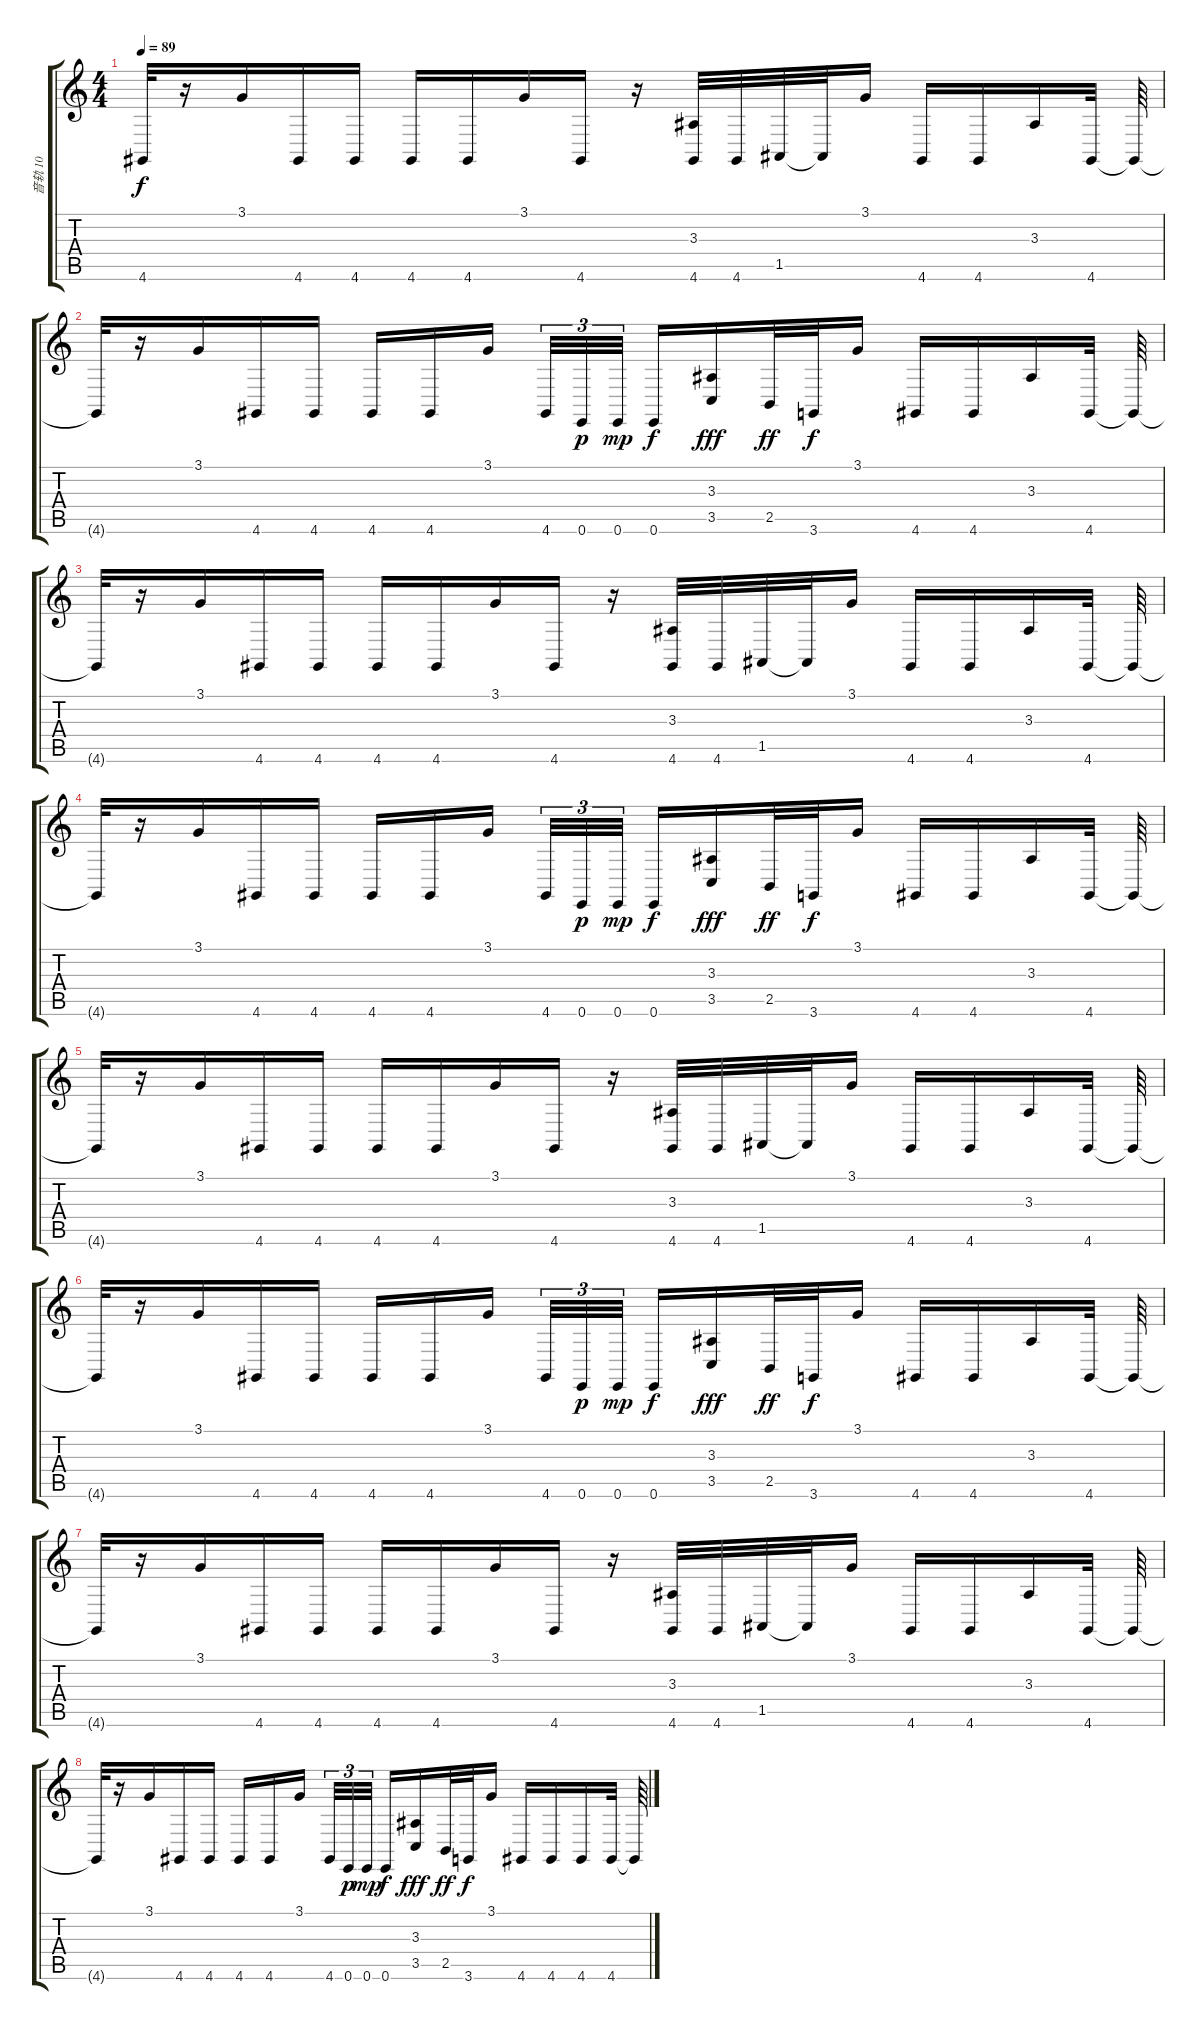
\track ("音轨 10" "音轨 10") {instrument acousticgrandpiano}
\staff {score tabs}
\tuning (E4 B3 G3 D3 A2 E2) {hide}
\ts (4 4)
\tempo 89
\clef g2
\ks c
4.6{t}.32{dy f} r.16 3.1.16 4.6.16 4.6.16 4.6.16 4.6.16 3.1.16 4.6.16 r.16 (3.3 4.6).32 4.6.32 1.5.32 1.5{t}.32 3.1.16 4.6.16 4.6.16 3.3.16 4.6.32 4.6{t}.64 |
4.6{t}.32 r.16 3.1.16 4.6.16 4.6.16 4.6.16 4.6.16 3.1.16 4.6.32{tu (3 2)} 0.6.32{tu (3 2) dy p} 0.6.32{tu (3 2) dy mp} 0.6.16{dy f} (3.3 3.5).16{dy fff} 2.5.32{dy ff} 3.6.32{dy f} 3.1.16 4.6.16 4.6.16 3.3.16 4.6.32 4.6{t}.64 |
4.6{t}.32 r.16 3.1.16 4.6.16 4.6.16 4.6.16 4.6.16 3.1.16 4.6.16 r.16 (3.3 4.6).32 4.6.32 1.5.32 1.5{t}.32 3.1.16 4.6.16 4.6.16 3.3.16 4.6.32 4.6{t}.64 |
4.6{t}.32 r.16 3.1.16 4.6.16 4.6.16 4.6.16 4.6.16 3.1.16 4.6.32{tu (3 2)} 0.6.32{tu (3 2) dy p} 0.6.32{tu (3 2) dy mp} 0.6.16{dy f} (3.3 3.5).16{dy fff} 2.5.32{dy ff} 3.6.32{dy f} 3.1.16 4.6.16 4.6.16 3.3.16 4.6.32 4.6{t}.64 |
4.6{t}.32 r.16 3.1.16 4.6.16 4.6.16 4.6.16 4.6.16 3.1.16 4.6.16 r.16 (3.3 4.6).32 4.6.32 1.5.32 1.5{t}.32 3.1.16 4.6.16 4.6.16 3.3.16 4.6.32 4.6{t}.64 |
4.6{t}.32 r.16 3.1.16 4.6.16 4.6.16 4.6.16 4.6.16 3.1.16 4.6.32{tu (3 2)} 0.6.32{tu (3 2) dy p} 0.6.32{tu (3 2) dy mp} 0.6.16{dy f} (3.3 3.5).16{dy fff} 2.5.32{dy ff} 3.6.32{dy f} 3.1.16 4.6.16 4.6.16 3.3.16 4.6.32 4.6{t}.64 |
4.6{t}.32 r.16 3.1.16 4.6.16 4.6.16 4.6.16 4.6.16 3.1.16 4.6.16 r.16 (3.3 4.6).32 4.6.32 1.5.32 1.5{t}.32 3.1.16 4.6.16 4.6.16 3.3.16 4.6.32 4.6{t}.64 |
4.6{t}.32 r.16 3.1.16 4.6.16 4.6.16 4.6.16 4.6.16 3.1.16 4.6.32{tu (3 2)} 0.6.32{tu (3 2) dy p} 0.6.32{tu (3 2) dy mp} 0.6.16{dy f} (3.3 3.5).16{dy fff} 2.5.32{dy ff} 3.6.32{dy f} 3.1.16 4.6.16 4.6.16 4.6.16 4.6.32 4.6{t}.64
